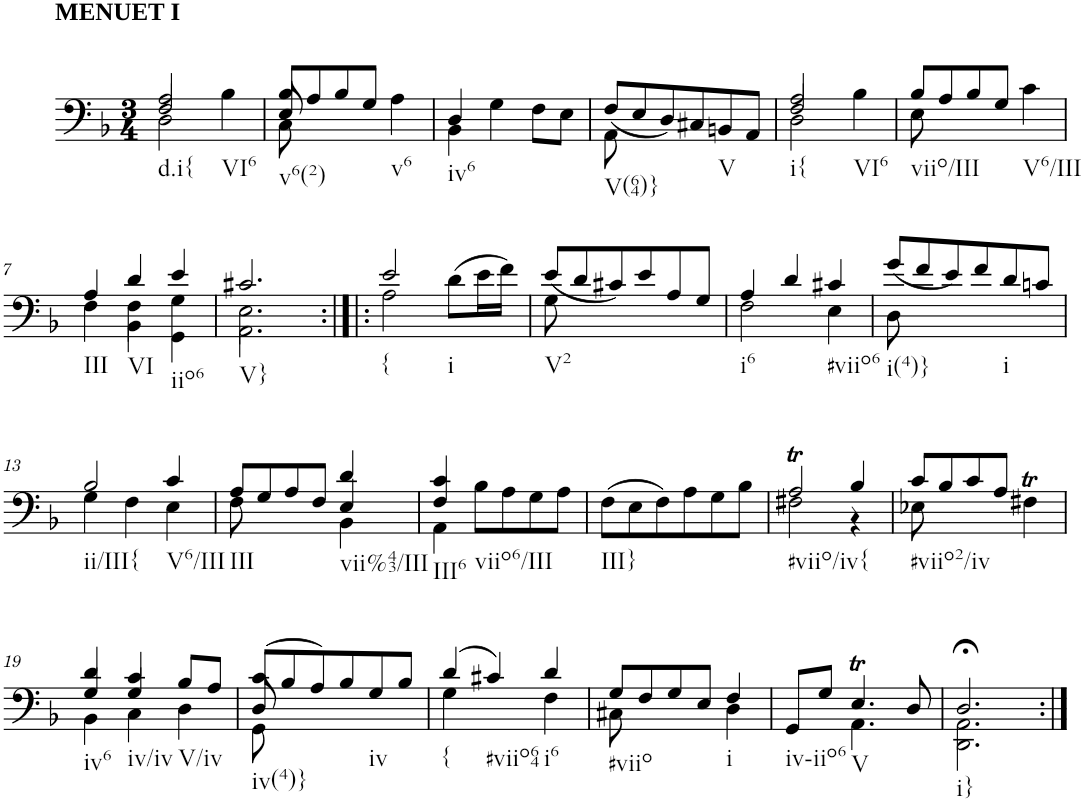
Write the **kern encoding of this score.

**kern
*part1
*staff1
*I"Piano
*I'Pno.
*clefF4
*k[b-]
*M3/4
=1
*^
*	*^
!LO:TX:a:B:t=MENUET I	!	!
!LO:TX:b:t=d.i{	!	!
2A/	2D\	2F/
!LO:TX:b:t=VI6	!	!
4B-\	4ryy	4ryy
=2	=2	=2
!LO:TX:b:t=v6(2)	!	!
8B-/L	8C\	8E/
8A/	2ryy	2ryy
8B-/	.	.
8G/J	.	.
!LO:TX:b:t=v6	!	!
4A\	.	.
.	8ryy	8ryy
=3	=3	=3
!LO:TX:b:t=iv6	!	!
*	*v	*v
4D/	4BB-\
4G\	2ryy
8F\L	.
8E\J	.
=4	=4
!LO:TX:b:t=V(64)}	!
(<8F/L	8AA\
8E/	2ryy
8D/)	.
8C#X/	.
!LO:TX:b:t=V	!
8BBn/	.
8AA/J	8ryy
=5	=5
*	*^
!LO:TX:b:t=i{	!	!
2A/	2D\	2F/
!LO:TX:b:t=VI6	!	!
4B-\	4ryy	4ryy
=6	=6	=6
!LO:TX:b:t=viio/III	!	!
*	*v	*v
8B-/L	8E\
8A/	2ryy
8B-/	.
8G/J	.
!LO:TX:b:t=V6/III	!
4c\	.
.	8ryy
!!LO:LB:g=z	!!
=7	=7
*	*^
!LO:TX:b:t=III	!	!
4A/	4F\	4ryy
!LO:TX:b:t=VI	!	!
4d/	4F\	4BB-\
!LO:TX:b:t=iio6	!	!
4e/	4G\	4GG\
=8	=8	=8
!LO:TX:b:t=V}	!	!
2.c#X/	2.AA\	2.E\
=9:|!|:	=9:|!|:	=9:|!|:
!LO:TX:b:t={	!	!
*	*v	*v
2e/	2A\
!LO:TX:b:t=i	!
(8d\L	4ryy
16e\L	.
16f\JJ)	.
=10	=10
!LO:TX:b:t=V2	!
(<8e/L	8G\
8d/	2ryy
8c#X/)	.
8e/	.
8A/	.
8G/J	8ryy
=11	=11
!LO:TX:b:t=i6	!
4A/	2F\
4d/	.
!LO:TX:b:t=#viio6	!
4c#X/	4E\
=12	=12
!LO:TX:b:t=i(4)}	!
(<8g/L	8D\
8f/	2ryy
8e/)	.
8f/	.
!LO:TX:b:t=i	!
8d/	.
8cn/J	8ryy
!!LO:LB:g=z	!!
=13	=13
!LO:TX:b:t=ii/III{	!
2B-/	4G\
.	4F\
!LO:TX:b:t=V6/III	!
4c/	4E\
=14	=14
*	*^
!LO:TX:b:t=III	!	!
8A/L	8F\	2ryy
8G/	4.ryy	.
8A/	.	.
8F/J	.	.
!LO:TX:b:t=vii%43/III	!	!
4d/	4BB-\	4E/
=15	=15	=15
!LO:TX:b:t=III6	!	!
4c/	4AA\	4F/
!LO:TX:b:t=viio6/III	!	!
8B-\L	2ryy	2ryy
8A\	.	.
8G\	.	.
8A\J	.	.
*v	*v	*v
=16
!LO:TX:b:t=III}
(8F\L
8E\
8F\)
8A\
8G\
8B-\J
=17
*^
!LO:TX:b:t=#viio/iv{	!
2At/	2F#X\
4B-/	4r
=18	=18
!LO:TX:b:t=#viio2/iv	!
8c/L	8E-X\
8B-/	2ryy
8c/	.
8A/J	.
4F#Xt\	.
.	8ryy
!!LO:LB:g=z	!!
=19	=19
*	*^
!LO:TX:b:t=iv6	!	!
4d/	4BB-\	4G/
!LO:TX:b:t=iv/iv	!	!
4c/	4C\	4G/
!LO:TX:b:t=V/iv	!	!
8B-/L	4D\	4ryy
8A/J	.	.
=20	=20	=20
!LO:TX:b:t=iv(4)}	!	!
(>8c/L	8GG\	8D/
8B-/	2ryy	2ryy
8A/)	.	.
8B-/	.	.
!LO:TX:b:t=iv	!	!
8G/	.	.
8B-/J	8ryy	8ryy
=21	=21	=21
!LO:TX:b:t={	!	!
*	*v	*v
(4d/	4G\
!LO:TX:b:t=#viio64	!
4c#X/)	4ryy
!LO:TX:b:t=i6	!
4d/	4F\
=22	=22
!LO:TX:b:t=#viio	!
8G/L	8C#X\
8F/	4.ryy
8G/	.
8E/J	.
!LO:TX:b:t=i	!
4F/	4D\
=23	=23
!LO:TX:b:t=iv-iio6	!
8GG/L	4ryy
8G/J	.
!LO:TX:b:t=V	!
4.Et/	4.AA\
8D/	8ryy
=24	=24
*	*^
!LO:TX:b:t=i}	!	!
2.D;</	2.AA\	2.DD\
*v	*v	*v
=:|!
*-
